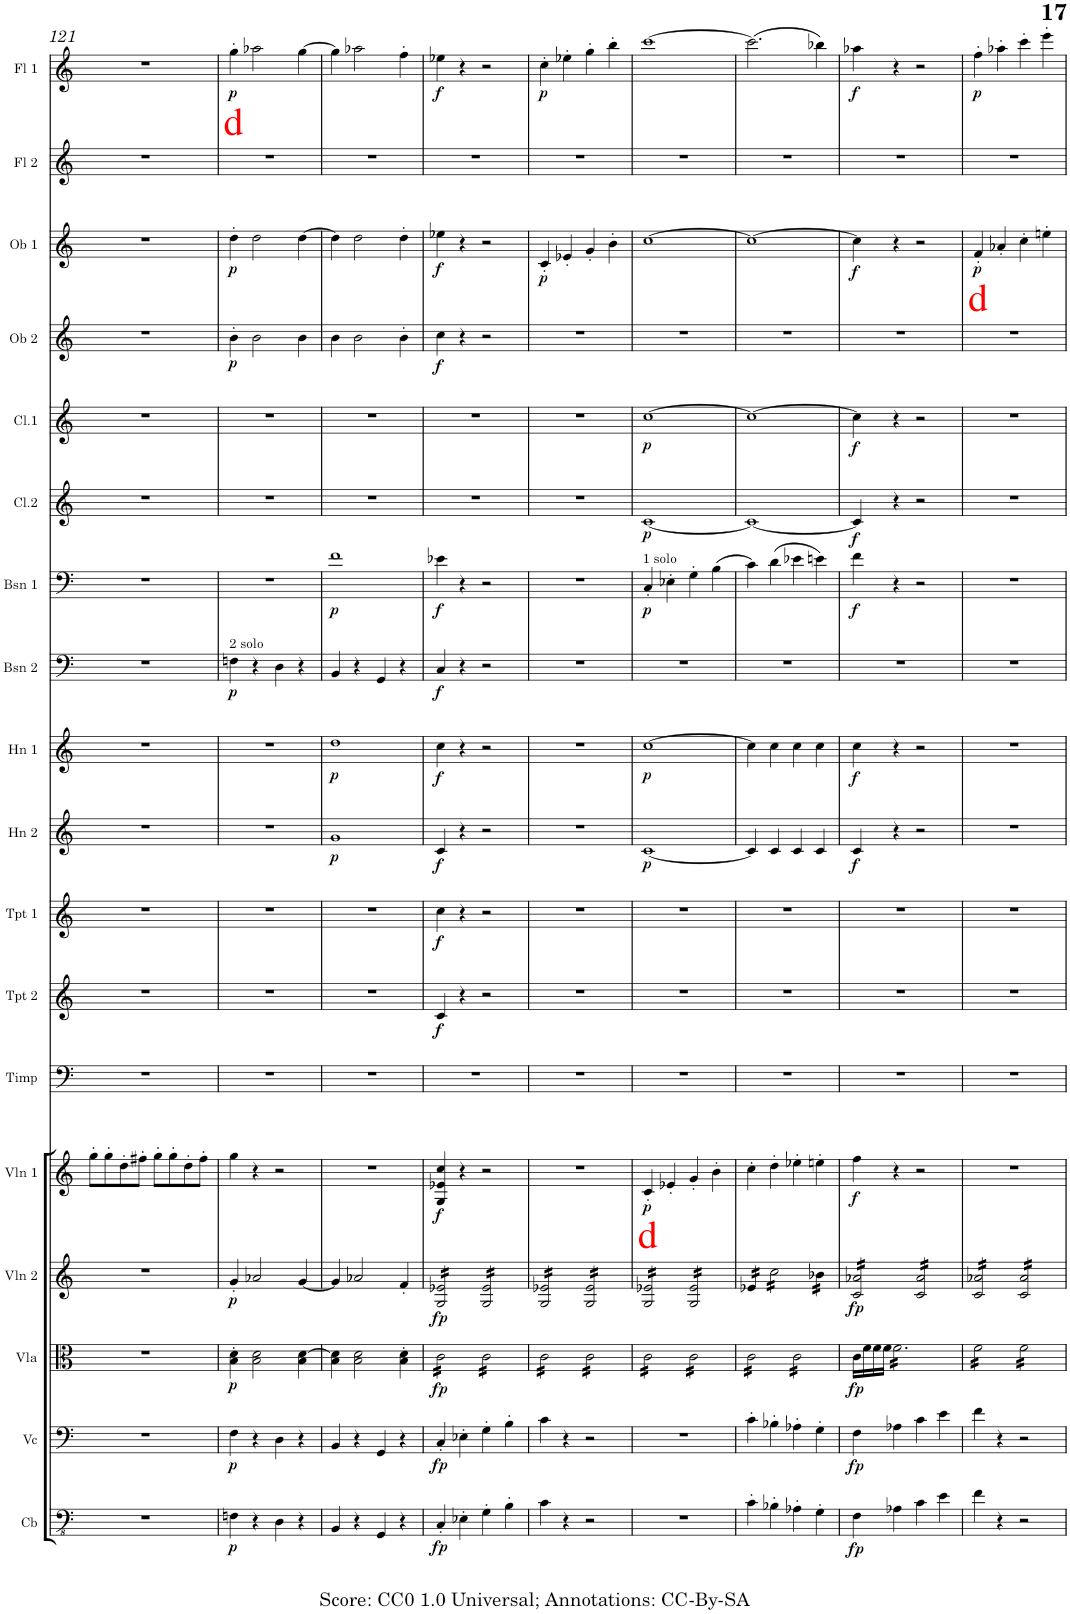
**kern	**dynam	**kern	**dynam	**kern	**dynam	**kern	**dynam	**kern	**text	**dynam	**kern	**kern	**dynam	**kern	**dynam	**kern	**dynam	**kern	**dynam	**kern	**dynam	**kern	**dynam	**kern	**dynam	**kern	**dynam	**kern	**dynam	**kern	**text	**dynam	**kern	**kern	**text	**dynam
*part18	*part18	*part17	*part17	*part16	*part16	*part15	*part15	*part14	*part14	*part14	*part13	*part12	*part12	*part11	*part11	*part10	*part10	*part9	*part9	*part8	*part8	*part7	*part7	*part6	*part6	*part5	*part5	*part4	*part4	*part3	*part3	*part3	*part2	*part1	*part1	*part1
*staff18	*staff18	*staff17	*staff17	*staff16	*staff16	*staff15	*staff15	*staff14	*staff14	*staff14	*staff13	*staff12	*staff12	*staff11	*staff11	*staff10	*staff10	*staff9	*staff9	*staff8	*staff8	*staff7	*staff7	*staff6	*staff6	*staff5	*staff5	*staff4	*staff4	*staff3	*staff3	*staff3	*staff2	*staff1	*staff1	*staff1
*I"Contrabass	*	*I"Violoncello	*	*I"Viola	*	*I"Violin 2	*	*I"Violin 1	*	*	*I"Timpani	*I"C Trumpet 2	*	*I"C Trumpet 1	*	*I"C Horn 2	*	*I"C Horn 1	*	*I"Bassoon 2	*	*I"Bassoon 1	*	*I"C Clarinet 2	*	*I"C Clarinet 1	*	*I"Oboe 2	*	*I"Oboe 1	*	*	*I"Flute 2	*I"Flute 1	*	*
*I'Cb	*	*I'Vc	*	*I'Vla	*	*I'Vln 2	*	*I'Vln 1	*	*	*I'Timp	*I'Tpt 2	*	*I'Tpt 1	*	*I'Hn 2	*	*I'Hn 1	*	*I'Bsn 2	*	*I'Bsn 1	*	*I'Cl.2	*	*I'Cl.1	*	*I'Ob 2	*	*I'Ob 1	*	*	*I'Fl 2	*I'Fl 1	*	*
!!LO:PB:g=z
*clefFv4	*	*clefF4	*	*clefC3	*	*clefG2	*	*clefG2	*	*	*clefF4	*clefG2	*	*clefG2	*	*clefG2	*	*clefG2	*	*clefF4	*	*clefF4	*	*clefG2	*	*clefG2	*	*clefG2	*	*clefG2	*	*	*clefG2	*clefG2	*	*
*	*	*	*	*	*	*	*	*	*	*	*	*	*	*	*	*Trd7c12	*	*Trd7c12	*	*	*	*	*	*Trd1c2	*	*Trd1c2	*	*	*	*	*	*	*	*	*	*
*k[]	*	*k[]	*	*k[]	*	*k[]	*	*k[]	*	*	*k[]	*k[]	*	*k[]	*	*k[]	*	*k[]	*	*k[]	*	*k[]	*	*k[]	*	*k[]	*	*k[]	*	*k[]	*	*	*k[]	*k[]	*	*
*M2/2	*	*M2/2	*	*M2/2	*	*M2/2	*	*M2/2	*	*	*M2/2	*M2/2	*	*M2/2	*	*M2/2	*	*M2/2	*	*M2/2	*	*M2/2	*	*M2/2	*	*M2/2	*	*M2/2	*	*M2/2	*	*	*M2/2	*M2/2	*	*
*met(c|)	*	*met(c|)	*	*met(c|)	*	*met(c|)	*	*met(c|)	*	*	*met(c|)	*met(c|)	*	*met(c|)	*	*met(c|)	*	*met(c|)	*	*met(c|)	*	*met(c|)	*	*met(c|)	*	*met(c|)	*	*met(c|)	*	*met(c|)	*	*	*met(c|)	*met(c|)	*	*
=121	=121	=121	=121	=121	=121	=121	=121	=121	=121	=121	=121	=121	=121	=121	=121	=121	=121	=121	=121	=121	=121	=121	=121	=121	=121	=121	=121	=121	=121	=121	=121	=121	=121	=121	=121	=121
1r	.	1r	.	1r	.	1r	.	8gg'\L	.	.	1r	1r	.	1r	.	1r	.	1r	.	1r	.	1r	.	1r	.	1r	.	1r	.	1r	.	.	1r	1r	.	.
.	.	.	.	.	.	.	.	8gg'\	.	.	.	.	.	.	.	.	.	.	.	.	.	.	.	.	.	.	.	.	.	.	.	.	.	.	.	.
.	.	.	.	.	.	.	.	8dd'\	.	.	.	.	.	.	.	.	.	.	.	.	.	.	.	.	.	.	.	.	.	.	.	.	.	.	.	.
.	.	.	.	.	.	.	.	8ff#X'\J	.	.	.	.	.	.	.	.	.	.	.	.	.	.	.	.	.	.	.	.	.	.	.	.	.	.	.	.
.	.	.	.	.	.	.	.	8gg'\L	.	.	.	.	.	.	.	.	.	.	.	.	.	.	.	.	.	.	.	.	.	.	.	.	.	.	.	.
.	.	.	.	.	.	.	.	8gg'\	.	.	.	.	.	.	.	.	.	.	.	.	.	.	.	.	.	.	.	.	.	.	.	.	.	.	.	.
.	.	.	.	.	.	.	.	8dd'\	.	.	.	.	.	.	.	.	.	.	.	.	.	.	.	.	.	.	.	.	.	.	.	.	.	.	.	.
.	.	.	.	.	.	.	.	8ff#'\J	.	.	.	.	.	.	.	.	.	.	.	.	.	.	.	.	.	.	.	.	.	.	.	.	.	.	.	.
=122	=122	=122	=122	=122	=122	=122	=122	=122	=122	=122	=122	=122	=122	=122	=122	=122	=122	=122	=122	=122	=122	=122	=122	=122	=122	=122	=122	=122	=122	=122	=122	=122	=122	=122	=122	=122
!	!	!	!	!	!	!	!	!	!	!	!	!	!	!	!	!	!	!	!	!LO:TX:a:t=2 solo	!	!	!	!	!	!	!	!	!	!	!	!	!	!	!	!
!	!LO:DY:b	!	!LO:DY:b	!	!LO:DY:b	!	!LO:DY:b	!	!	!	!	!	!	!	!	!	!	!	!	!	!LO:DY:b	!	!	!	!	!	!	!	!LO:DY:b	!	!	!LO:DY:b	!	!	!LO:LY:b:color=#FF0000	!LO:DY:b
4FFn\	p	4F\	p	4B\' 4d\'	p	4g'/	p	4gg\	.	.	1r	1r	.	1r	.	1r	.	1r	.	4Fn\	p	1r	.	1r	.	1r	.	4b'\	p	4dd'\	.	p	1r	4gg'\	d	p
4r	.	4r	.	2B\ 2d\	.	2a-X/	.	4r	.	.	.	.	.	.	.	.	.	.	.	4r	.	.	.	.	.	.	.	2b\	.	2dd\	.	.	.	2aa-X\	.	.
4DD\	.	4D\	.	.	.	.	.	2r	.	.	.	.	.	.	.	.	.	.	.	4D\	.	.	.	.	.	.	.	.	.	.	.	.	.	.	.	.
4r	.	4r	.	4B\ [4d\	.	[4g/	.	.	.	.	.	.	.	.	.	.	.	.	.	4r	.	.	.	.	.	.	.	4b\	.	[4dd\	.	.	.	[4gg\	.	.
=123	=123	=123	=123	=123	=123	=123	=123	=123	=123	=123	=123	=123	=123	=123	=123	=123	=123	=123	=123	=123	=123	=123	=123	=123	=123	=123	=123	=123	=123	=123	=123	=123	=123	=123	=123	=123
!	!	!	!	!	!	!	!	!	!	!	!	!	!	!	!	!	!LO:DY:b	!	!LO:DY:b	!	!	!	!LO:DY:b	!	!	!	!	!	!	!	!	!	!	!	!	!
4BBB/	.	4BB/	.	4B\ 4d\]	.	4g/]	.	1r	.	.	1r	1r	.	1r	.	1g	p	1dd	p	4BB/	.	1f	p	1r	.	1r	.	4b\	.	4dd\]	.	.	1r	4gg\]	.	.
4r	.	4r	.	2B\ 2d\	.	2a-X/	.	.	.	.	.	.	.	.	.	.	.	.	.	4r	.	.	.	.	.	.	.	2b\	.	2dd\	.	.	.	2aa-X\	.	.
4GGG/	.	4GG/	.	.	.	.	.	.	.	.	.	.	.	.	.	.	.	.	.	4GG/	.	.	.	.	.	.	.	.	.	.	.	.	.	.	.	.
4r	.	4r	.	4B\' 4d\'	.	4f'/	.	.	.	.	.	.	.	.	.	.	.	.	.	4r	.	.	.	.	.	.	.	4b'\	.	4dd'\	.	.	.	4ff'\	.	.
=124	=124	=124	=124	=124	=124	=124	=124	=124	=124	=124	=124	=124	=124	=124	=124	=124	=124	=124	=124	=124	=124	=124	=124	=124	=124	=124	=124	=124	=124	=124	=124	=124	=124	=124	=124	=124
!	!LO:DY:b	!	!LO:DY:b	!	!LO:DY:b	!	!LO:DY:b	!	!	!LO:DY:b	!	!	!LO:DY:b	!	!LO:DY:b	!	!LO:DY:b	!	!LO:DY:b	!	!LO:DY:b	!	!LO:DY:b	!	!	!	!	!	!LO:DY:b	!	!	!LO:DY:b	!	!	!	!LO:DY:b
*	*	*	*	*tremolo	*	*	*	*	*	*	*	*	*	*	*	*	*	*	*	*	*	*	*	*	*	*	*	*	*	*	*	*	*	*	*	*
*	*	*	*	*	*	*tremolo	*	*	*	*	*	*	*	*	*	*	*	*	*	*	*	*	*	*	*	*	*	*	*	*	*	*	*	*	*	*
4CC'/	fp	4C'/	fp	16c\LL	fp	16G/ 16e-X/LL	fp	4G/ 4e-X/ 4cc/	.	f	1r	4c/	f	4cc\	f	4c/	f	4cc\	f	4C/	f	4e-X\	f	1r	.	1r	.	4cc\	f	4ee-X\	.	f	1r	4ee-X\	.	f
.	.	.	.	16c\	.	16G/ 16e-X/	.	.	.	.	.	.	.	.	.	.	.	.	.	.	.	.	.	.	.	.	.	.	.	.	.	.	.	.	.	.
.	.	.	.	16c\	.	16G/ 16e-X/	.	.	.	.	.	.	.	.	.	.	.	.	.	.	.	.	.	.	.	.	.	.	.	.	.	.	.	.	.	.
.	.	.	.	16c\	.	16G/ 16e-X/	.	.	.	.	.	.	.	.	.	.	.	.	.	.	.	.	.	.	.	.	.	.	.	.	.	.	.	.	.	.
4EE-X'\	.	4E-X'\	.	16c\	.	16G/ 16e-X/	.	4r	.	.	.	4r	.	4r	.	4r	.	4r	.	4r	.	4r	.	.	.	.	.	4r	.	4r	.	.	.	4r	.	.
.	.	.	.	16c\	.	16G/ 16e-X/	.	.	.	.	.	.	.	.	.	.	.	.	.	.	.	.	.	.	.	.	.	.	.	.	.	.	.	.	.	.
.	.	.	.	16c\	.	16G/ 16e-X/	.	.	.	.	.	.	.	.	.	.	.	.	.	.	.	.	.	.	.	.	.	.	.	.	.	.	.	.	.	.
.	.	.	.	16c\JJ	.	16G/ 16e-X/JJ	.	.	.	.	.	.	.	.	.	.	.	.	.	.	.	.	.	.	.	.	.	.	.	.	.	.	.	.	.	.
4GG'\	.	4G'\	.	16c\LL	.	16G/ 16e-/LL	.	2r	.	.	.	2r	.	2r	.	2r	.	2r	.	2r	.	2r	.	.	.	.	.	2r	.	2r	.	.	.	2r	.	.
.	.	.	.	16c\	.	16G/ 16e-/	.	.	.	.	.	.	.	.	.	.	.	.	.	.	.	.	.	.	.	.	.	.	.	.	.	.	.	.	.	.
.	.	.	.	16c\	.	16G/ 16e-/	.	.	.	.	.	.	.	.	.	.	.	.	.	.	.	.	.	.	.	.	.	.	.	.	.	.	.	.	.	.
.	.	.	.	16c\	.	16G/ 16e-/	.	.	.	.	.	.	.	.	.	.	.	.	.	.	.	.	.	.	.	.	.	.	.	.	.	.	.	.	.	.
4BB'\	.	4B'\	.	16c\	.	16G/ 16e-/	.	.	.	.	.	.	.	.	.	.	.	.	.	.	.	.	.	.	.	.	.	.	.	.	.	.	.	.	.	.
.	.	.	.	16c\	.	16G/ 16e-/	.	.	.	.	.	.	.	.	.	.	.	.	.	.	.	.	.	.	.	.	.	.	.	.	.	.	.	.	.	.
.	.	.	.	16c\	.	16G/ 16e-/	.	.	.	.	.	.	.	.	.	.	.	.	.	.	.	.	.	.	.	.	.	.	.	.	.	.	.	.	.	.
.	.	.	.	16c\JJ	.	16G/ 16e-/JJ	.	.	.	.	.	.	.	.	.	.	.	.	.	.	.	.	.	.	.	.	.	.	.	.	.	.	.	.	.	.
=125	=125	=125	=125	=125	=125	=125	=125	=125	=125	=125	=125	=125	=125	=125	=125	=125	=125	=125	=125	=125	=125	=125	=125	=125	=125	=125	=125	=125	=125	=125	=125	=125	=125	=125	=125	=125
!	!	!	!	!	!	!	!	!	!	!	!	!	!	!	!	!	!	!	!	!	!	!	!	!	!	!	!	!	!	!	!	!LO:DY:b	!	!	!	!LO:DY:b
4C\	.	4c\	.	16c\LL	.	16G/ 16e-X/LL	.	1r	.	.	1r	1r	.	1r	.	1r	.	1r	.	1r	.	1r	.	1r	.	1r	.	1r	.	4c'/	.	p	1r	4cc'\	.	p
.	.	.	.	16c\	.	16G/ 16e-X/	.	.	.	.	.	.	.	.	.	.	.	.	.	.	.	.	.	.	.	.	.	.	.	.	.	.	.	.	.	.
.	.	.	.	16c\	.	16G/ 16e-X/	.	.	.	.	.	.	.	.	.	.	.	.	.	.	.	.	.	.	.	.	.	.	.	.	.	.	.	.	.	.
.	.	.	.	16c\	.	16G/ 16e-X/	.	.	.	.	.	.	.	.	.	.	.	.	.	.	.	.	.	.	.	.	.	.	.	.	.	.	.	.	.	.
4r	.	4r	.	16c\	.	16G/ 16e-X/	.	.	.	.	.	.	.	.	.	.	.	.	.	.	.	.	.	.	.	.	.	.	.	4e-X'/	.	.	.	4ee-X'\	.	.
.	.	.	.	16c\	.	16G/ 16e-X/	.	.	.	.	.	.	.	.	.	.	.	.	.	.	.	.	.	.	.	.	.	.	.	.	.	.	.	.	.	.
.	.	.	.	16c\	.	16G/ 16e-X/	.	.	.	.	.	.	.	.	.	.	.	.	.	.	.	.	.	.	.	.	.	.	.	.	.	.	.	.	.	.
.	.	.	.	16c\JJ	.	16G/ 16e-X/JJ	.	.	.	.	.	.	.	.	.	.	.	.	.	.	.	.	.	.	.	.	.	.	.	.	.	.	.	.	.	.
2r	.	2r	.	16c\LL	.	16G/ 16e-/LL	.	.	.	.	.	.	.	.	.	.	.	.	.	.	.	.	.	.	.	.	.	.	.	4g'/	.	.	.	4gg'\	.	.
.	.	.	.	16c\	.	16G/ 16e-/	.	.	.	.	.	.	.	.	.	.	.	.	.	.	.	.	.	.	.	.	.	.	.	.	.	.	.	.	.	.
.	.	.	.	16c\	.	16G/ 16e-/	.	.	.	.	.	.	.	.	.	.	.	.	.	.	.	.	.	.	.	.	.	.	.	.	.	.	.	.	.	.
.	.	.	.	16c\	.	16G/ 16e-/	.	.	.	.	.	.	.	.	.	.	.	.	.	.	.	.	.	.	.	.	.	.	.	.	.	.	.	.	.	.
.	.	.	.	16c\	.	16G/ 16e-/	.	.	.	.	.	.	.	.	.	.	.	.	.	.	.	.	.	.	.	.	.	.	.	4b'\	.	.	.	4bb'\	.	.
.	.	.	.	16c\	.	16G/ 16e-/	.	.	.	.	.	.	.	.	.	.	.	.	.	.	.	.	.	.	.	.	.	.	.	.	.	.	.	.	.	.
.	.	.	.	16c\	.	16G/ 16e-/	.	.	.	.	.	.	.	.	.	.	.	.	.	.	.	.	.	.	.	.	.	.	.	.	.	.	.	.	.	.
.	.	.	.	16c\JJ	.	16G/ 16e-/JJ	.	.	.	.	.	.	.	.	.	.	.	.	.	.	.	.	.	.	.	.	.	.	.	.	.	.	.	.	.	.
=126	=126	=126	=126	=126	=126	=126	=126	=126	=126	=126	=126	=126	=126	=126	=126	=126	=126	=126	=126	=126	=126	=126	=126	=126	=126	=126	=126	=126	=126	=126	=126	=126	=126	=126	=126	=126
!	!	!	!	!	!	!	!	!	!	!	!	!	!	!	!	!	!	!	!	!	!	!LO:TX:a:t=1 solo	!	!	!	!	!	!	!	!	!	!	!	!	!	!
!	!	!	!	!	!	!	!	!	!LO:LY:b:color=#FF0000	!LO:DY:b	!	!	!	!	!	!	!LO:DY:b	!	!LO:DY:b	!	!	!	!LO:DY:b	!	!LO:DY:b	!	!LO:DY:b	!	!	!	!	!	!	!	!	!
1r	.	1r	.	16c\LL	.	16G/ 16e-X/LL	.	4c'/	d	p	1r	1r	.	1r	.	[1c	p	[1cc	p	1r	.	4C'/	p	[1c	p	[1cc	p	1r	.	[1cc	.	.	1r	[1ccc	.	.
.	.	.	.	16c\	.	16G/ 16e-X/	.	.	.	.	.	.	.	.	.	.	.	.	.	.	.	.	.	.	.	.	.	.	.	.	.	.	.	.	.	.
.	.	.	.	16c\	.	16G/ 16e-X/	.	.	.	.	.	.	.	.	.	.	.	.	.	.	.	.	.	.	.	.	.	.	.	.	.	.	.	.	.	.
.	.	.	.	16c\	.	16G/ 16e-X/	.	.	.	.	.	.	.	.	.	.	.	.	.	.	.	.	.	.	.	.	.	.	.	.	.	.	.	.	.	.
.	.	.	.	16c\	.	16G/ 16e-X/	.	4e-X'/	.	.	.	.	.	.	.	.	.	.	.	.	.	4E-X'\	.	.	.	.	.	.	.	.	.	.	.	.	.	.
.	.	.	.	16c\	.	16G/ 16e-X/	.	.	.	.	.	.	.	.	.	.	.	.	.	.	.	.	.	.	.	.	.	.	.	.	.	.	.	.	.	.
.	.	.	.	16c\	.	16G/ 16e-X/	.	.	.	.	.	.	.	.	.	.	.	.	.	.	.	.	.	.	.	.	.	.	.	.	.	.	.	.	.	.
.	.	.	.	16c\JJ	.	16G/ 16e-X/JJ	.	.	.	.	.	.	.	.	.	.	.	.	.	.	.	.	.	.	.	.	.	.	.	.	.	.	.	.	.	.
.	.	.	.	16c\LL	.	16G/ 16e-/LL	.	4g'/	.	.	.	.	.	.	.	.	.	.	.	.	.	4G'\	.	.	.	.	.	.	.	.	.	.	.	.	.	.
.	.	.	.	16c\	.	16G/ 16e-/	.	.	.	.	.	.	.	.	.	.	.	.	.	.	.	.	.	.	.	.	.	.	.	.	.	.	.	.	.	.
.	.	.	.	16c\	.	16G/ 16e-/	.	.	.	.	.	.	.	.	.	.	.	.	.	.	.	.	.	.	.	.	.	.	.	.	.	.	.	.	.	.
.	.	.	.	16c\	.	16G/ 16e-/	.	.	.	.	.	.	.	.	.	.	.	.	.	.	.	.	.	.	.	.	.	.	.	.	.	.	.	.	.	.
.	.	.	.	16c\	.	16G/ 16e-/	.	4b'\	.	.	.	.	.	.	.	.	.	.	.	.	.	(4B\	.	.	.	.	.	.	.	.	.	.	.	.	.	.
.	.	.	.	16c\	.	16G/ 16e-/	.	.	.	.	.	.	.	.	.	.	.	.	.	.	.	.	.	.	.	.	.	.	.	.	.	.	.	.	.	.
.	.	.	.	16c\	.	16G/ 16e-/	.	.	.	.	.	.	.	.	.	.	.	.	.	.	.	.	.	.	.	.	.	.	.	.	.	.	.	.	.	.
.	.	.	.	16c\JJ	.	16G/ 16e-/JJ	.	.	.	.	.	.	.	.	.	.	.	.	.	.	.	.	.	.	.	.	.	.	.	.	.	.	.	.	.	.
=127	=127	=127	=127	=127	=127	=127	=127	=127	=127	=127	=127	=127	=127	=127	=127	=127	=127	=127	=127	=127	=127	=127	=127	=127	=127	=127	=127	=127	=127	=127	=127	=127	=127	=127	=127	=127
4C'\	.	4c'\	.	16c\LL	.	16e-X/LL	.	4cc'\	.	.	1r	1r	.	1r	.	4c/]	.	4cc\]	.	1r	.	4c\)	.	1c_	.	1cc_	.	1r	.	1cc_	.	.	1r	(2.ccc\]	.	.
.	.	.	.	16c\	.	16e-X/	.	.	.	.	.	.	.	.	.	.	.	.	.	.	.	.	.	.	.	.	.	.	.	.	.	.	.	.	.	.
.	.	.	.	16c\	.	16e-X/	.	.	.	.	.	.	.	.	.	.	.	.	.	.	.	.	.	.	.	.	.	.	.	.	.	.	.	.	.	.
.	.	.	.	16c\	.	16e-X/JJ	.	.	.	.	.	.	.	.	.	.	.	.	.	.	.	.	.	.	.	.	.	.	.	.	.	.	.	.	.	.
4BB-X'\	.	4B-X'\	.	16c\	.	16cc\LL	.	4dd'\	.	.	.	.	.	.	.	4c/	.	4cc\	.	.	.	(4d\	.	.	.	.	.	.	.	.	.	.	.	.	.	.
.	.	.	.	16c\	.	16cc\	.	.	.	.	.	.	.	.	.	.	.	.	.	.	.	.	.	.	.	.	.	.	.	.	.	.	.	.	.	.
.	.	.	.	16c\	.	16cc\	.	.	.	.	.	.	.	.	.	.	.	.	.	.	.	.	.	.	.	.	.	.	.	.	.	.	.	.	.	.
.	.	.	.	16c\JJ	.	16cc\	.	.	.	.	.	.	.	.	.	.	.	.	.	.	.	.	.	.	.	.	.	.	.	.	.	.	.	.	.	.
4AA-X'\	.	4A-X'\	.	16c\LL	.	16cc\	.	4ee-X'\	.	.	.	.	.	.	.	4c/	.	4cc\	.	.	.	4e-X\	.	.	.	.	.	.	.	.	.	.	.	.	.	.
.	.	.	.	16c\	.	16cc\	.	.	.	.	.	.	.	.	.	.	.	.	.	.	.	.	.	.	.	.	.	.	.	.	.	.	.	.	.	.
.	.	.	.	16c\	.	16cc\	.	.	.	.	.	.	.	.	.	.	.	.	.	.	.	.	.	.	.	.	.	.	.	.	.	.	.	.	.	.
.	.	.	.	16c\	.	16cc\JJ	.	.	.	.	.	.	.	.	.	.	.	.	.	.	.	.	.	.	.	.	.	.	.	.	.	.	.	.	.	.
4GG'\	.	4G'\	.	16c\	.	16b-X\LL	.	4een'\	.	.	.	.	.	.	.	4c/	.	4cc\	.	.	.	4en\)	.	.	.	.	.	.	.	.	.	.	.	4bb-X\)	.	.
.	.	.	.	16c\	.	16b-X\	.	.	.	.	.	.	.	.	.	.	.	.	.	.	.	.	.	.	.	.	.	.	.	.	.	.	.	.	.	.
.	.	.	.	16c\	.	16b-X\	.	.	.	.	.	.	.	.	.	.	.	.	.	.	.	.	.	.	.	.	.	.	.	.	.	.	.	.	.	.
.	.	.	.	16c\JJ	.	16b-X\JJ	.	.	.	.	.	.	.	.	.	.	.	.	.	.	.	.	.	.	.	.	.	.	.	.	.	.	.	.	.	.
*	*	*	*	*Xtremolo	*	*	*	*	*	*	*	*	*	*	*	*	*	*	*	*	*	*	*	*	*	*	*	*	*	*	*	*	*	*	*	*
=128	=128	=128	=128	=128	=128	=128	=128	=128	=128	=128	=128	=128	=128	=128	=128	=128	=128	=128	=128	=128	=128	=128	=128	=128	=128	=128	=128	=128	=128	=128	=128	=128	=128	=128	=128	=128
!	!LO:DY:b	!	!LO:DY:b	!	!LO:DY:b	!	!LO:DY:b	!	!	!LO:DY:b	!	!	!	!	!	!	!LO:DY:b	!	!LO:DY:b	!	!	!	!LO:DY:b	!	!LO:DY:b	!	!LO:DY:b	!	!	!	!	!LO:DY:b	!	!	!	!LO:DY:b
4FF\	fp	4F\	fp	16c\LL	fp	16c/ 16a-X/LL	fp	4ff\	.	f	1r	1r	.	1r	.	4c/	f	4cc\	f	1r	.	4f\	f	4c/]	f	4cc\]	f	1r	.	4cc\]	.	f	1r	4aa-X\	.	f
.	.	.	.	16f\	.	16c/ 16a-X/	.	.	.	.	.	.	.	.	.	.	.	.	.	.	.	.	.	.	.	.	.	.	.	.	.	.	.	.	.	.
.	.	.	.	16f\	.	16c/ 16a-X/	.	.	.	.	.	.	.	.	.	.	.	.	.	.	.	.	.	.	.	.	.	.	.	.	.	.	.	.	.	.
.	.	.	.	16f\JJ	.	16c/ 16a-X/	.	.	.	.	.	.	.	.	.	.	.	.	.	.	.	.	.	.	.	.	.	.	.	.	.	.	.	.	.	.
*	*	*	*	*tremolo	*	*	*	*	*	*	*	*	*	*	*	*	*	*	*	*	*	*	*	*	*	*	*	*	*	*	*	*	*	*	*	*
4AA-X\	.	4A-X\	.	16f\LL	.	16c/ 16a-X/	.	4r	.	.	.	.	.	.	.	4r	.	4r	.	.	.	4r	.	4r	.	4r	.	.	.	4r	.	.	.	4r	.	.
.	.	.	.	16f\	.	16c/ 16a-X/	.	.	.	.	.	.	.	.	.	.	.	.	.	.	.	.	.	.	.	.	.	.	.	.	.	.	.	.	.	.
.	.	.	.	16f\	.	16c/ 16a-X/	.	.	.	.	.	.	.	.	.	.	.	.	.	.	.	.	.	.	.	.	.	.	.	.	.	.	.	.	.	.
.	.	.	.	16f\	.	16c/ 16a-X/JJ	.	.	.	.	.	.	.	.	.	.	.	.	.	.	.	.	.	.	.	.	.	.	.	.	.	.	.	.	.	.
4C\	.	4c\	.	16f\	.	16c/ 16a-/LL	.	2r	.	.	.	.	.	.	.	2r	.	2r	.	.	.	2r	.	2r	.	2r	.	.	.	2r	.	.	.	2r	.	.
.	.	.	.	16f\	.	16c/ 16a-/	.	.	.	.	.	.	.	.	.	.	.	.	.	.	.	.	.	.	.	.	.	.	.	.	.	.	.	.	.	.
.	.	.	.	16f\	.	16c/ 16a-/	.	.	.	.	.	.	.	.	.	.	.	.	.	.	.	.	.	.	.	.	.	.	.	.	.	.	.	.	.	.
.	.	.	.	16f\	.	16c/ 16a-/	.	.	.	.	.	.	.	.	.	.	.	.	.	.	.	.	.	.	.	.	.	.	.	.	.	.	.	.	.	.
4E\	.	4e\	.	16f\	.	16c/ 16a-/	.	.	.	.	.	.	.	.	.	.	.	.	.	.	.	.	.	.	.	.	.	.	.	.	.	.	.	.	.	.
.	.	.	.	16f\	.	16c/ 16a-/	.	.	.	.	.	.	.	.	.	.	.	.	.	.	.	.	.	.	.	.	.	.	.	.	.	.	.	.	.	.
.	.	.	.	16f\	.	16c/ 16a-/	.	.	.	.	.	.	.	.	.	.	.	.	.	.	.	.	.	.	.	.	.	.	.	.	.	.	.	.	.	.
.	.	.	.	16f\JJ	.	16c/ 16a-/JJ	.	.	.	.	.	.	.	.	.	.	.	.	.	.	.	.	.	.	.	.	.	.	.	.	.	.	.	.	.	.
=129	=129	=129	=129	=129	=129	=129	=129	=129	=129	=129	=129	=129	=129	=129	=129	=129	=129	=129	=129	=129	=129	=129	=129	=129	=129	=129	=129	=129	=129	=129	=129	=129	=129	=129	=129	=129
!	!	!	!	!	!	!	!	!	!	!	!	!	!	!	!	!	!	!	!	!	!	!	!	!	!	!	!	!	!	!	!LO:LY:b:color=#FF0000	!LO:DY:b	!	!	!	!LO:DY:b
4F\	.	4f\	.	16f\LL	.	16c/ 16a-X/LL	.	1r	.	.	1r	1r	.	1r	.	1r	.	1r	.	1r	.	1r	.	1r	.	1r	.	1r	.	4f'/	d	p	1r	4ff'\	.	p
.	.	.	.	16f\	.	16c/ 16a-X/	.	.	.	.	.	.	.	.	.	.	.	.	.	.	.	.	.	.	.	.	.	.	.	.	.	.	.	.	.	.
.	.	.	.	16f\	.	16c/ 16a-X/	.	.	.	.	.	.	.	.	.	.	.	.	.	.	.	.	.	.	.	.	.	.	.	.	.	.	.	.	.	.
.	.	.	.	16f\	.	16c/ 16a-X/	.	.	.	.	.	.	.	.	.	.	.	.	.	.	.	.	.	.	.	.	.	.	.	.	.	.	.	.	.	.
4r	.	4r	.	16f\	.	16c/ 16a-X/	.	.	.	.	.	.	.	.	.	.	.	.	.	.	.	.	.	.	.	.	.	.	.	4a-X'/	.	.	.	4aa-X'\	.	.
.	.	.	.	16f\	.	16c/ 16a-X/	.	.	.	.	.	.	.	.	.	.	.	.	.	.	.	.	.	.	.	.	.	.	.	.	.	.	.	.	.	.
.	.	.	.	16f\	.	16c/ 16a-X/	.	.	.	.	.	.	.	.	.	.	.	.	.	.	.	.	.	.	.	.	.	.	.	.	.	.	.	.	.	.
.	.	.	.	16f\JJ	.	16c/ 16a-X/JJ	.	.	.	.	.	.	.	.	.	.	.	.	.	.	.	.	.	.	.	.	.	.	.	.	.	.	.	.	.	.
2r	.	2r	.	16f\LL	.	16c/ 16a-/LL	.	.	.	.	.	.	.	.	.	.	.	.	.	.	.	.	.	.	.	.	.	.	.	4cc'\	.	.	.	4ccc'\	.	.
.	.	.	.	16f\	.	16c/ 16a-/	.	.	.	.	.	.	.	.	.	.	.	.	.	.	.	.	.	.	.	.	.	.	.	.	.	.	.	.	.	.
.	.	.	.	16f\	.	16c/ 16a-/	.	.	.	.	.	.	.	.	.	.	.	.	.	.	.	.	.	.	.	.	.	.	.	.	.	.	.	.	.	.
.	.	.	.	16f\	.	16c/ 16a-/	.	.	.	.	.	.	.	.	.	.	.	.	.	.	.	.	.	.	.	.	.	.	.	.	.	.	.	.	.	.
.	.	.	.	16f\	.	16c/ 16a-/	.	.	.	.	.	.	.	.	.	.	.	.	.	.	.	.	.	.	.	.	.	.	.	4een'\	.	.	.	4eee'\	.	.
.	.	.	.	16f\	.	16c/ 16a-/	.	.	.	.	.	.	.	.	.	.	.	.	.	.	.	.	.	.	.	.	.	.	.	.	.	.	.	.	.	.
.	.	.	.	16f\	.	16c/ 16a-/	.	.	.	.	.	.	.	.	.	.	.	.	.	.	.	.	.	.	.	.	.	.	.	.	.	.	.	.	.	.
.	.	.	.	16f\JJ	.	16c/ 16a-/JJ	.	.	.	.	.	.	.	.	.	.	.	.	.	.	.	.	.	.	.	.	.	.	.	.	.	.	.	.	.	.
*	*	*	*	*	*	*Xtremolo	*	*	*	*	*	*	*	*	*	*	*	*	*	*	*	*	*	*	*	*	*	*	*	*	*	*	*	*	*	*
*	*	*	*	*Xtremolo	*	*	*	*	*	*	*	*	*	*	*	*	*	*	*	*	*	*	*	*	*	*	*	*	*	*	*	*	*	*	*	*
=	=	=	=	=	=	=	=	=	=	=	=	=	=	=	=	=	=	=	=	=	=	=	=	=	=	=	=	=	=	=	=	=	=	=	=	=
*-	*-	*-	*-	*-	*-	*-	*-	*-	*-	*-	*-	*-	*-	*-	*-	*-	*-	*-	*-	*-	*-	*-	*-	*-	*-	*-	*-	*-	*-	*-	*-	*-	*-	*-	*-	*-
